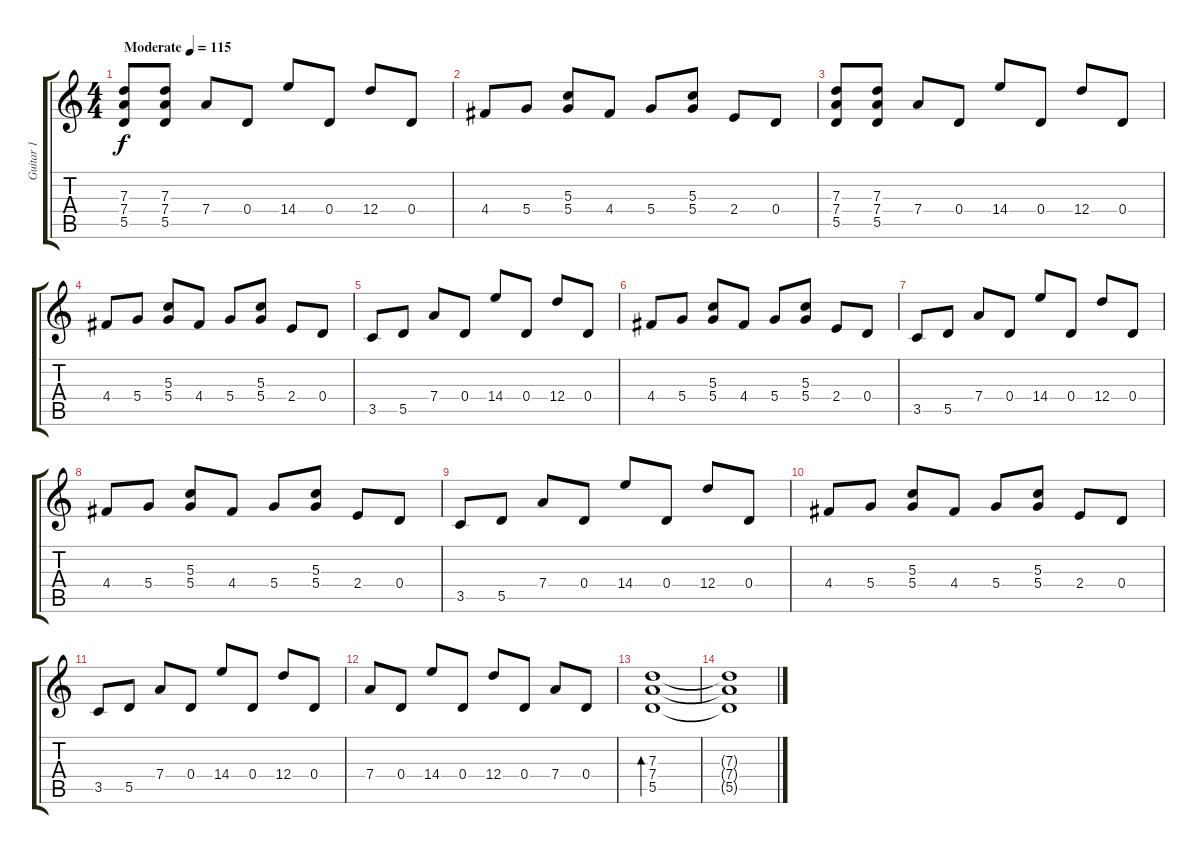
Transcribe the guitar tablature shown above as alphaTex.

\track ("Guitar 1" "Guitar 1") {instrument overdrivenguitar}
\staff {score tabs}
\tuning (E4 B3 G3 D3 A2 E2) {hide}
\ts (4 4)
\tempo (115 "Moderate")
\clef g2
\ks c
(7.3 7.4 5.5).8{dy f instrument overdrivenguitar} (7.3 7.4 5.5).8 7.4.8 0.4.8 14.4.8 0.4.8 12.4.8 0.4.8 |
4.4.8 5.4.8 (5.3 5.4).8 4.4.8 5.4.8 (5.3 5.4).8 2.4.8 0.4.8 |
(7.3 7.4 5.5).8 (7.3 7.4 5.5).8 7.4.8 0.4.8 14.4.8 0.4.8 12.4.8 0.4.8 |
4.4.8 5.4.8 (5.3 5.4).8 4.4.8 5.4.8 (5.3 5.4).8 2.4.8 0.4.8 |
3.5.8 5.5.8 7.4.8 0.4.8 14.4.8 0.4.8 12.4.8 0.4.8 |
4.4.8 5.4.8 (5.3 5.4).8 4.4.8 5.4.8 (5.3 5.4).8 2.4.8 0.4.8 |
3.5.8 5.5.8 7.4.8 0.4.8 14.4.8 0.4.8 12.4.8 0.4.8 |
4.4.8 5.4.8 (5.3 5.4).8 4.4.8 5.4.8 (5.3 5.4).8 2.4.8 0.4.8 |
3.5.8 5.5.8 7.4.8 0.4.8 14.4.8 0.4.8 12.4.8 0.4.8 |
4.4.8 5.4.8 (5.3 5.4).8 4.4.8 5.4.8 (5.3 5.4).8 2.4.8 0.4.8 |
3.5.8 5.5.8 7.4.8 0.4.8 14.4.8 0.4.8 12.4.8 0.4.8 |
7.4.8 0.4.8 14.4.8 0.4.8 12.4.8 0.4.8 7.4.8 0.4.8 |
(7.3 7.4 5.5).1{bd 60} |
(7.3{t} 7.4{t} 5.5{t}).1
